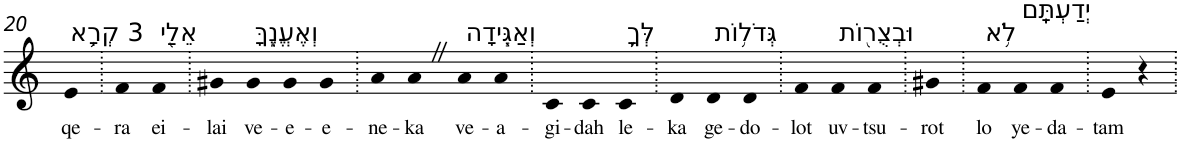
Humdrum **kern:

**kern	**text
*part1	*part1
*staff1	*staff1
*I"Piano	*
*I'Pno	*
!!LO:PB:g=z
*clefG2	*
*k[]	*
=20	=20
!LO:TX:a:t=3 קְרָ֥א	!
!	!LO:LY:b
4e	qe-
=21.	=21.
!	!LO:LY:b
4f	-ra
!LO:TX:a:t=אֵלַ֖י	!
!	!LO:LY:b
4f	ei-
=22.	=22.
!	!LO:LY:b
4g#X	-lai
!LO:TX:a:t=וְאֶעֱנֶ֑ךָּ	!
!	!LO:LY:b
4g#	ve-
!	!LO:LY:b
4g#	-e-
!	!LO:LY:b
4g#	-e-
=23.	=23.
!	!LO:LY:b
4a	-ne-
!	!LO:LY:b
4aZ	-ka
!LO:TX:a:t=וְאַגִּ֧ידָה	!
!	!LO:LY:b
4a	ve-
!	!LO:LY:b
4a	-a-
=24.	=24.
!	!LO:LY:b
4c	-gi-
!	!LO:LY:b
4c	-dah
!LO:TX:a:t=לְּךָ֛	!
!	!LO:LY:b
4c	le-
=25.	=25.
!	!LO:LY:b
4d	-ka
!LO:TX:a:t=גְּדֹל֥וֹת	!
!	!LO:LY:b
4d	ge-
!	!LO:LY:b
4d	-do-
=26.	=26.
!	!LO:LY:b
4f	-lot
!LO:TX:a:t=וּבְצֻר֖וֹת	!
!	!LO:LY:b
4f	uv-
!	!LO:LY:b
4f	-tsu-
=27.	=27.
!	!LO:LY:b
4g#X	-rot
=28.	=28.
!LO:TX:a:t=לֹ֥א	!
!	!LO:LY:b
4f	lo
!LO:TX:a:t=יְדַעְתָּֽם	!
!	!LO:LY:b
4f	ye-
!	!LO:LY:b
4f	-da-
=29.	=29.
!	!LO:LY:b
4e	-tam
4r	.
=.	=.
*-	*-
